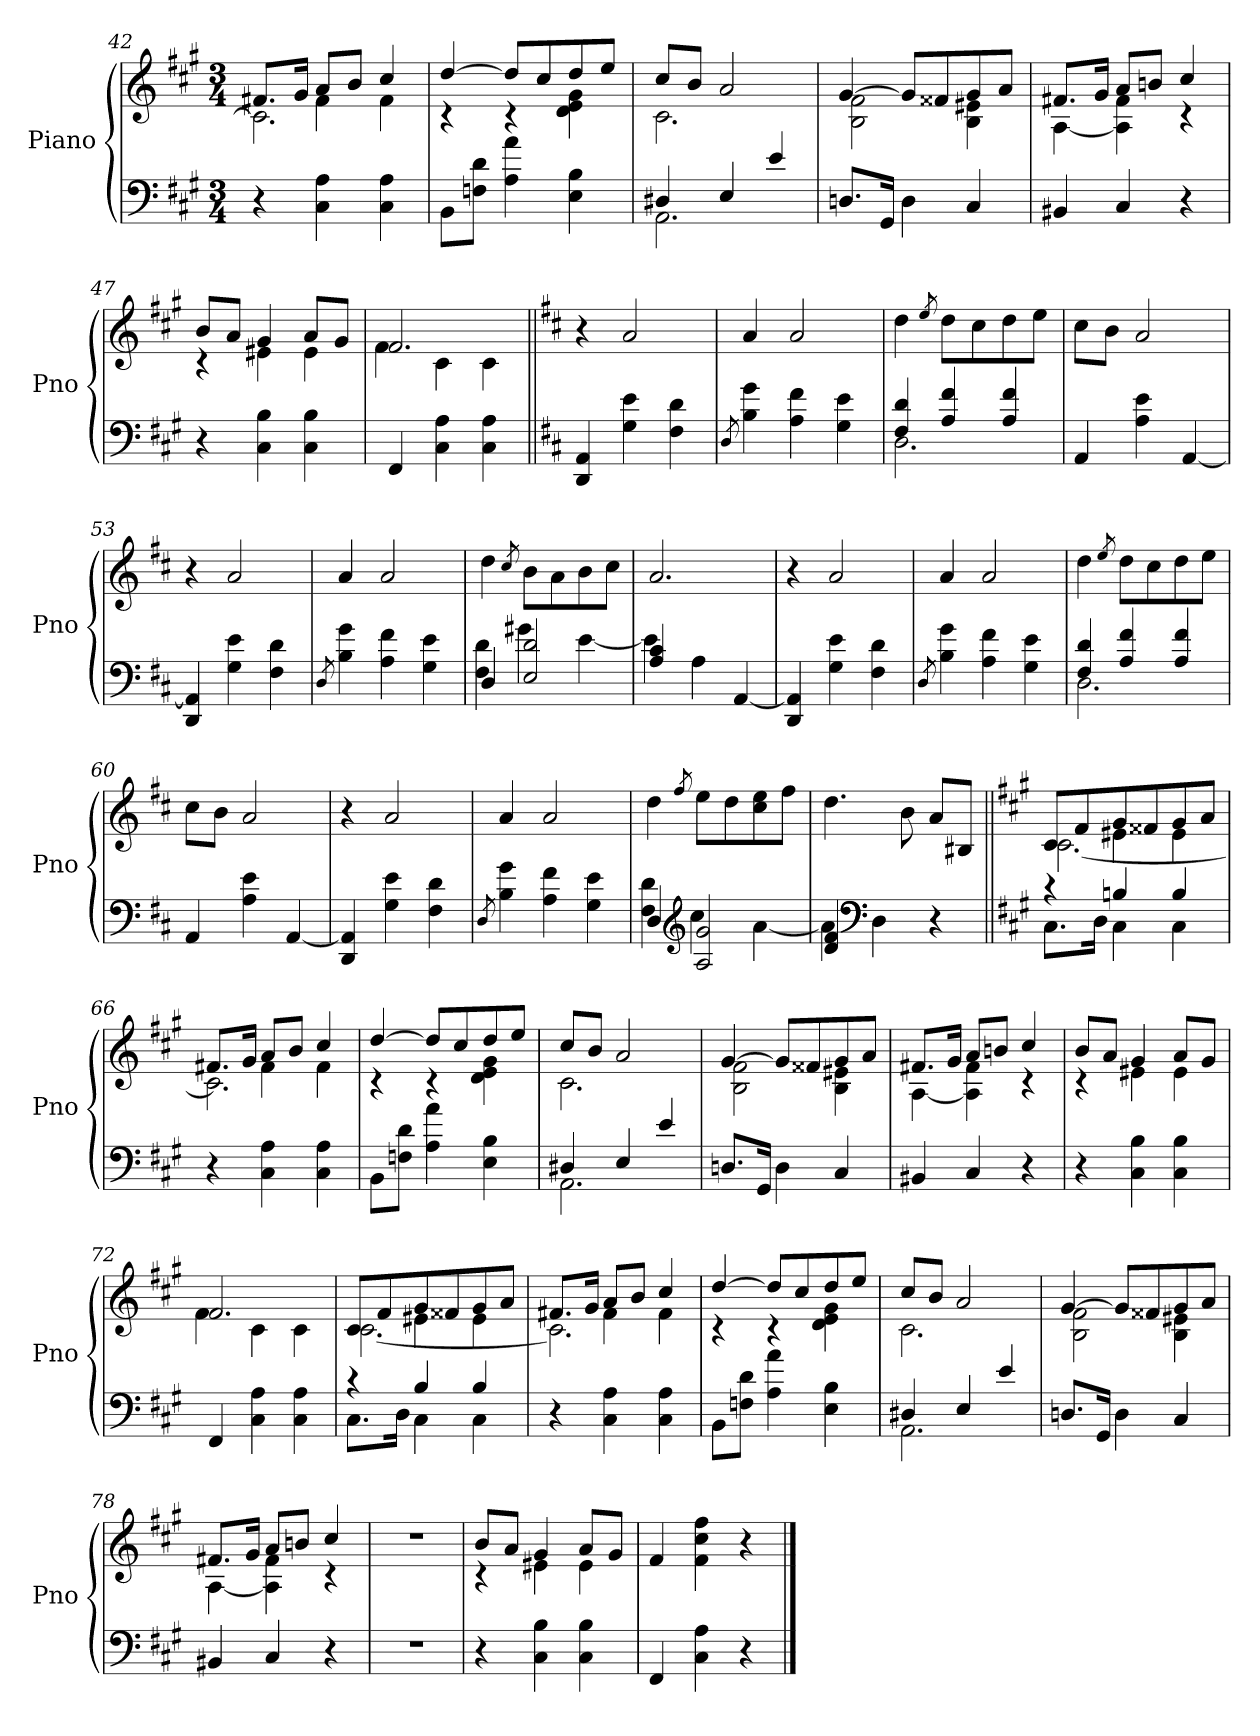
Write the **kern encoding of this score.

**kern	**kern
*part1	*part1
*staff2	*staff1
*I"Piano	*
*I'Pno	*
*clefF4	*clefG2
*k[f#c#g#]	*k[f#c#g#]
*f#:	*f#:
*M3/4	*M3/4
=42	=42
*	*^
*	*	*^
4r	8.f#XL	2.c#]	4ryy
.	16g#Jk	.	.
4C# 4A	8aL	.	4f#\
.	8bJ	.	.
4C# 4A	4cc#	.	4f#\
*	*	*v	*v
=43	=43	=43
8BBL	[4dd	4rc
8Fn 8dJ	.	.
4A 4a	8ddL]	4rc
.	8cc#	.
4E 4B	8dd	4d 4e 4g#
.	8eeJ	.
=44	=44	=44
*^	*	*
4D#X	2.AA	8cc#L	2.c#
.	.	8bJ	.
4E	.	2a	.
4e	.	.	.
*v	*v	*	*
=45	=45	=45
8.DnL	[4g#	2B 2f#
16GG#Jk	.	.
4D	8g#L]	.
.	8f##X	.
4C#	8g#	4B 4e#X
.	8aJ	.
=46	=46	=46
4BB#X	8.f#XL	[4A
.	16g#Jk	.
4C#	8aL	4A] 4f#
.	8bnJ	.
4r	4cc#	4rc
=47	=47	=47
4r	8bL	4rc
.	8aJ	.
4C# 4B	4g#	4e#X
4C# 4B	8aL	4e#
.	8g#J	.
=48	=48	=48
4FF#	2.f#	4f#
4C# 4A	.	4c#
4C# 4A	.	4c#
*	*v	*v
=49||	=49||
*k[f#c#]	*k[f#c#]
4DD 4AA	4r
4G 4e	2a
4F# 4d	.
=50	=50
8qD/	.
4B 4g	4a
4A 4f#	2a
4G 4e	.
=51	=51
*^	*
4F# 4d	2.D	4dd
.	.	8qee/
4A 4f#	.	8ddL
.	.	8cc#
4A 4f#	.	8dd
.	.	8eeJ
*v	*v	*
=52	=52
4AA	8cc#L
.	8bJ
4A 4e	2a
[4AA	.
=53	=53
4DD 4AA]	4r
4G 4e	2a
4F# 4d	.
=54	=54
8qD/	.
4B 4g	4a
4A 4f#	2a
4G 4e	.
=55	=55
*^	*
4D	4F# 4d	4dd
.	.	8qcc#/
2E 2d	4g#X	8bL
.	.	8a
.	[4e	8b
.	.	8cc#J
=56	=56	=56
4A 4c#	4e]	2.a
4A	4ryy	.
[4AA	4ryy	.
*v	*v	*
=57	=57
4DD 4AA]	4r
4G 4e	2a
4F# 4d	.
=58	=58
8qD/	.
4B 4g	4a
4A 4f#	2a
4G 4e	.
=59	=59
*^	*
4F# 4d	2.D	4dd
.	.	8qee/
4A 4f#	.	8ddL
.	.	8cc#
4A 4f#	.	8dd
.	.	8eeJ
*v	*v	*
=60	=60
4AA	8cc#L
.	8bJ
4A 4e	2a
[4AA	.
=61	=61
4DD 4AA]	4r
4G 4e	2a
4F# 4d	.
=62	=62
8qD/	.
4B 4g	4a
4A 4f#	2a
4G 4e	.
=63	=63
*^	*
4D	4F# 4d	4dd
*clefG2	*	*
.	.	8qff#/
2A 2g	4cc#	8eeL
.	.	8dd
.	[4a	8cc# 8ee
.	.	8ff#J
=64	=64	=64
4d 4f#	4a]	4.dd
*clefF4	*	*
4D	4ryy	.
.	.	8b
4r	4ryy	8aL
.	.	8B#XJ
=65||	=65||	=65||
*k[f#c#g#]	*	*k[f#c#g#]
*	*	*^
*	*	*	*^
4rc	8.C#L	8c#L	[2.c#	4ryy
.	.	8f#	.	.
.	16DJk	.	.	.
4Bn	4C#	8g#	.	4e#X\
.	.	8f##X	.	.
4B	4C#	8g#	.	4e#\
.	.	8aJ	.	.
*v	*v	*	*	*
=66	=66	=66	=66
4r	8.f#XL	2.c#]	4ryy
.	16g#Jk	.	.
4C# 4A	8aL	.	4f#\
.	8bJ	.	.
4C# 4A	4cc#	.	4f#\
*	*	*v	*v
=67	=67	=67
8BBL	[4dd	4rc
8Fn 8dJ	.	.
4A 4a	8ddL]	4rc
.	8cc#	.
4E 4B	8dd	4d 4e 4g#
.	8eeJ	.
=68	=68	=68
*^	*	*
4D#X	2.AA	8cc#L	2.c#
.	.	8bJ	.
4E	.	2a	.
4e	.	.	.
*v	*v	*	*
=69	=69	=69
8.DnL	[4g#	2B 2f#
16GG#Jk	.	.
4D	8g#L]	.
.	8f##X	.
4C#	8g#	4B 4e#X
.	8aJ	.
=70	=70	=70
4BB#X	8.f#XL	[4A
.	16g#Jk	.
4C#	8aL	4A] 4f#
.	8bnJ	.
4r	4cc#	4rc
=71	=71	=71
4r	8bL	4rc
.	8aJ	.
4C# 4B	4g#	4e#X
4C# 4B	8aL	4e#
.	8g#J	.
=72	=72	=72
4FF#	2.f#	4f#
4C# 4A	.	4c#
4C# 4A	.	4c#
=73	=73	=73
*^	*	*^
4rc	8.C#L	8c#L	[2.c#	4ryy
.	.	8f#	.	.
.	16DJk	.	.	.
4B	4C#	8g#	.	4e#X\
.	.	8f##X	.	.
4B	4C#	8g#	.	4e#\
.	.	8aJ	.	.
*v	*v	*	*	*
=74	=74	=74	=74
4r	8.f#XL	2.c#]	4ryy
.	16g#Jk	.	.
4C# 4A	8aL	.	4f#\
.	8bJ	.	.
4C# 4A	4cc#	.	4f#\
*	*	*v	*v
=75	=75	=75
8BBL	[4dd	4rc
8Fn 8dJ	.	.
4A 4a	8ddL]	4rc
.	8cc#	.
4E 4B	8dd	4d 4e 4g#
.	8eeJ	.
=76	=76	=76
*^	*	*
4D#X	2.AA	8cc#L	2.c#
.	.	8bJ	.
4E	.	2a	.
4e	.	.	.
*v	*v	*	*
=77	=77	=77
8.DnL	[4g#	2B 2f#
16GG#Jk	.	.
4D	8g#L]	.
.	8f##X	.
4C#	8g#	4B 4e#X
.	8aJ	.
=78	=78	=78
4BB#X	8.f#XL	[4A
.	16g#Jk	.
4C#	8aL	4A] 4f#
.	8bnJ	.
4r	4cc#	4rc
*	*v	*v
=79	=79
2.r	2.r
=80	=80
*	*^
4r	8bL	4rc
.	8aJ	.
4C# 4B	4g#	4e#X
4C# 4B	8aL	4e#
.	8g#J	.
*	*v	*v
=81	=81
4FF#	4f#
4C# 4A	4f# 4cc# 4ff#
4r	4r
==	==
*-	*-
